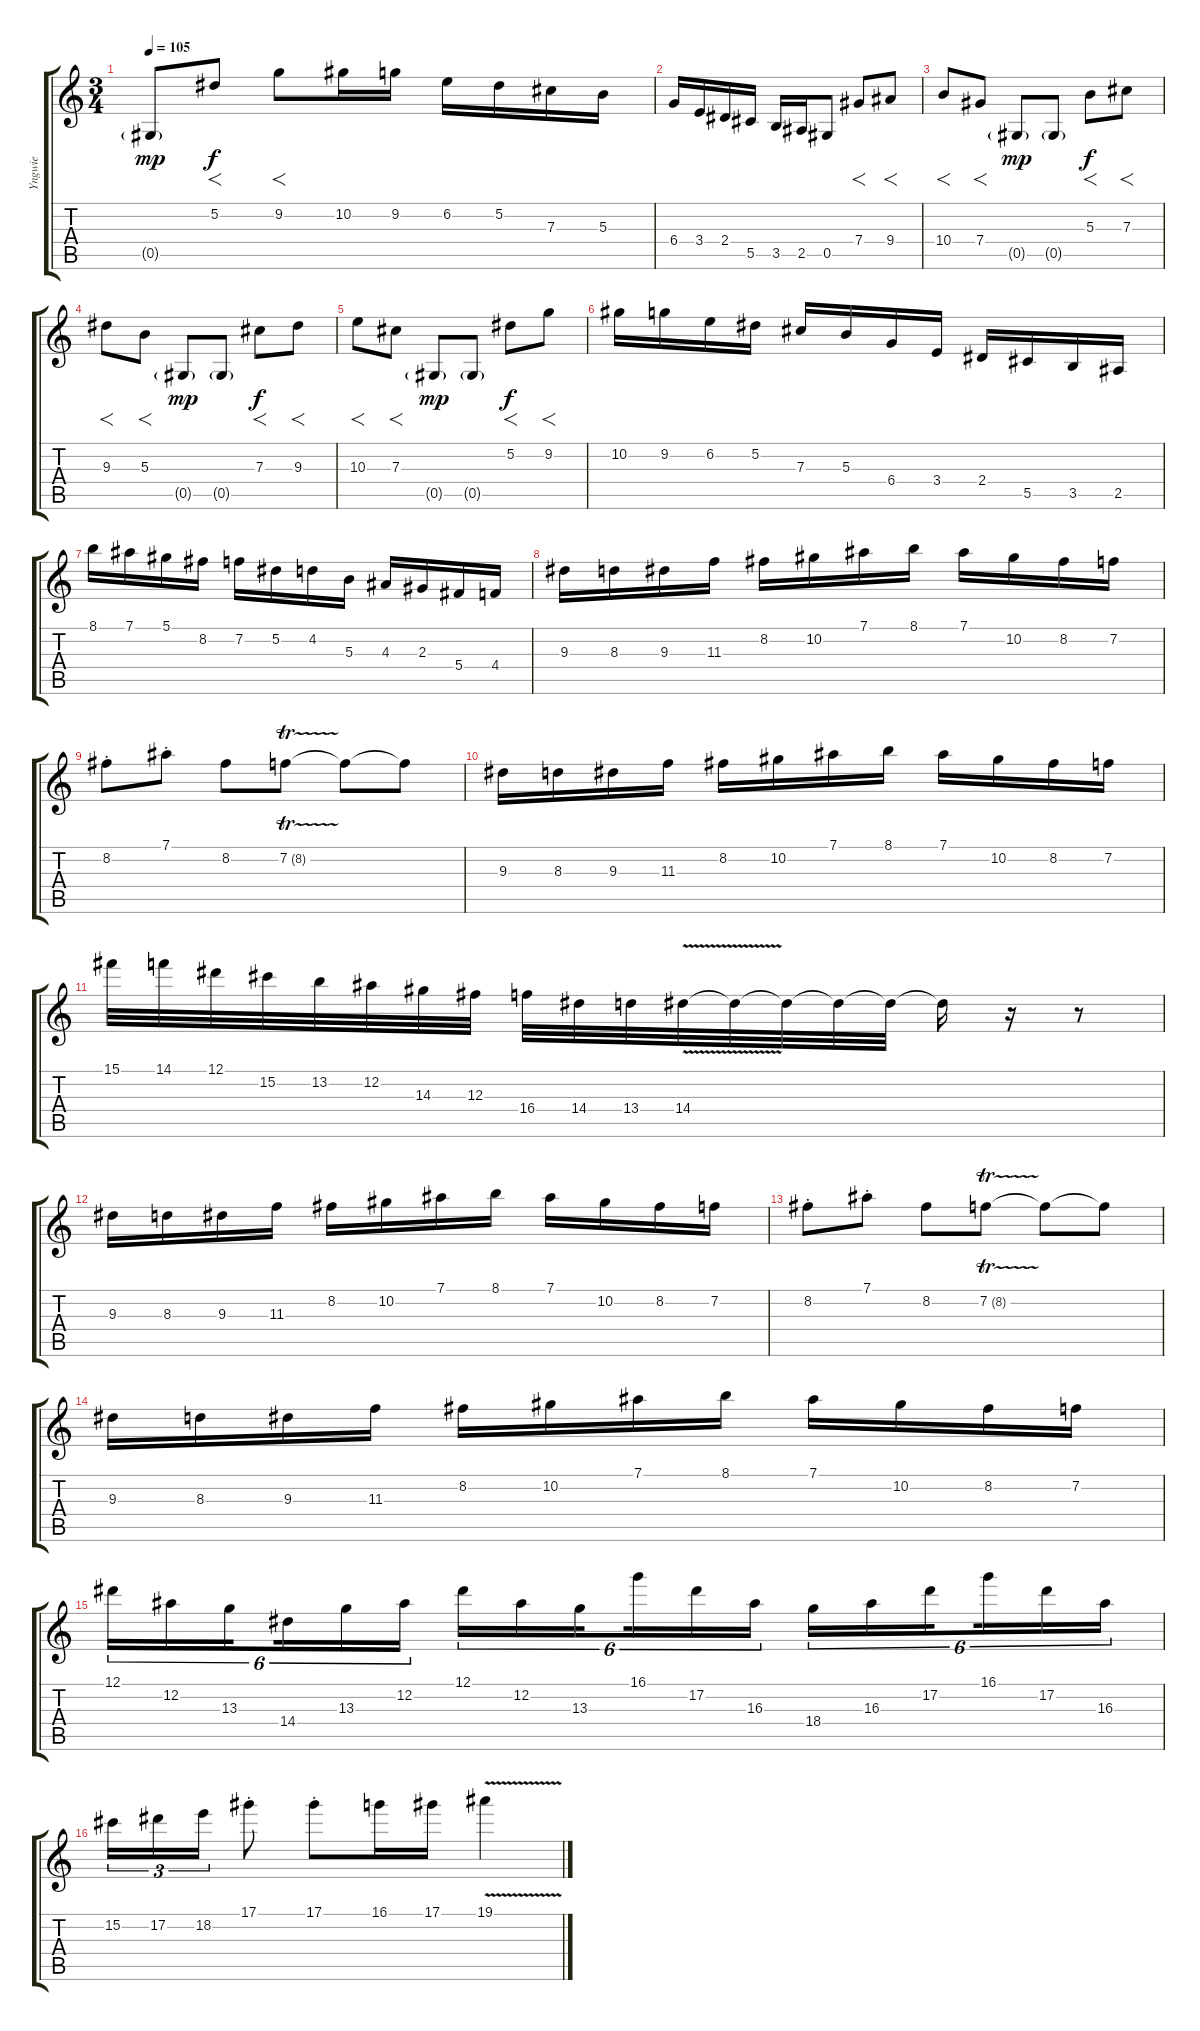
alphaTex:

\track ("Yngwie" "Yngwie") {instrument overdrivenguitar}
\staff {score tabs}
\tuning (Eb4 Bb3 Gb3 Db3 Ab2 Eb2) {hide}
\ts (3 4)
\tempo 105
\clef g2
\ks c
0.5{g}.8{dy mp} 5.2.8{f dy f} 9.2.8{f} 10.2.16 9.2.16 6.2.16 5.2.16 7.3.16 5.3.16 |
6.4.16 3.4.16 2.4.16 5.5.16 3.5.16 2.5.16 0.5.8 7.4.8{f} 9.4.8{f} |
10.4.8{f} 7.4.8{f} 0.5{g}.8{dy mp} 0.5{g}.8 5.3.8{f dy f} 7.3.8{f} |
9.3.8{f} 5.3.8{f} 0.5{g}.8{dy mp} 0.5{g}.8 7.3.8{f dy f} 9.3.8{f} |
10.3.8{f} 7.3.8{f} 0.5{g}.8{dy mp} 0.5{g}.8 5.2.8{f dy f} 9.2.8{f} |
10.2.16 9.2.16 6.2.16 5.2.16 7.3.16 5.3.16 6.4.16 3.4.16 2.4.16 5.5.16 3.5.16 2.5.16 |
8.1.16 7.1.16 5.1.16 8.2.16 7.2.16 5.2.16 4.2.16 5.3.16 4.3.16 2.3.16 5.4.16 4.4.16 |
9.3.16 8.3.16 9.3.16 11.3.16 8.2.16 10.2.16 7.1.16 8.1.16 7.1.16 10.2.16 8.2.16 7.2.16 |
8.2{st}.8 7.1{st}.8 8.2.8 7.2{tr (8 32)}.8 7.2{t}.8 7.2{t}.8 |
9.3.16 8.3.16 9.3.16 11.3.16 8.2.16 10.2.16 7.1.16 8.1.16 7.1.16 10.2.16 8.2.16 7.2.16 |
15.1.32 14.1.32 12.1.32 15.2.32 13.2.32 12.2.32 14.3.32 12.3.32 16.4.32 14.4.32 13.4.32 14.4{v}.32 14.4{t}.32 14.4{t}.32 14.4{t}.32 14.4{t}.32 14.4{t}.16 r.16 r.8 |
9.3.16 8.3.16 9.3.16 11.3.16 8.2.16 10.2.16 7.1.16 8.1.16 7.1.16 10.2.16 8.2.16 7.2.16 |
8.2{st}.8 7.1{st}.8 8.2.8 7.2{tr (8 32)}.8 7.2{t}.8 7.2{t}.8 |
9.3.16 8.3.16 9.3.16 11.3.16 8.2.16 10.2.16 7.1.16 8.1.16 7.1.16 10.2.16 8.2.16 7.2.16 |
12.1.16{tu (6 4)} 12.2.16{tu (6 4)} 13.3.16{tu (6 4) beam splitsecondary} 14.4.16{tu (6 4)} 13.3.16{tu (6 4)} 12.2.16{tu (6 4)} 12.1.16{tu (6 4)} 12.2.16{tu (6 4)} 13.3.16{tu (6 4) beam splitsecondary} 16.1.16{tu (6 4)} 17.2.16{tu (6 4)} 16.3.16{tu (6 4)} 18.4.16{tu (6 4)} 16.3.16{tu (6 4)} 17.2.16{tu (6 4) beam splitsecondary} 16.1.16{tu (6 4)} 17.2.16{tu (6 4)} 16.3.16{tu (6 4)} |
15.2.16{tu (3 2)} 17.2.16{tu (3 2)} 18.2.16{tu (3 2)} 17.1{st}.8 17.1{st}.8 16.1.16 17.1.16 19.1{v}.4
